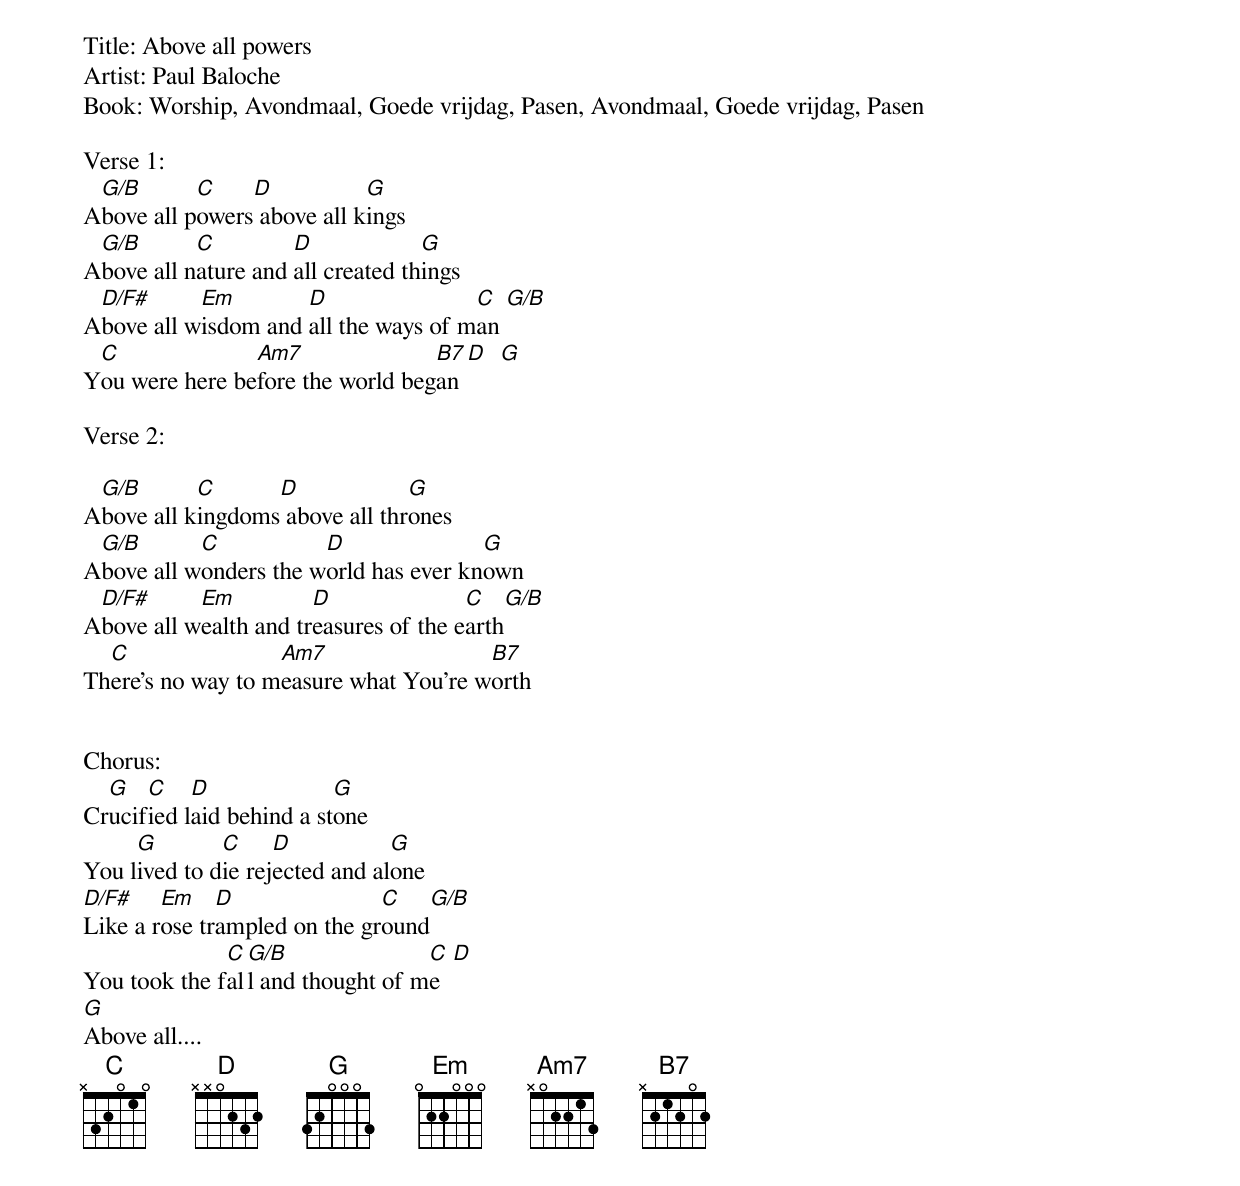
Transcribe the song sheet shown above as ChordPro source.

Title: Above all powers
Artist: Paul Baloche
Book: Worship, Avondmaal, Goede vrijdag, Pasen, Avondmaal, Goede vrijdag, Pasen

Verse 1:
A[G/B]bove all p[C]owers[D] above all k[G]ings
A[G/B]bove all n[C]ature and [D]all created th[G]ings
A[D/F#]bove all w[Em]isdom and [D]all the ways of m[C]an [G/B]
Y[C]ou were here be[Am7]fore the world beg[B7]an [D]  [G]

Verse 2:

A[G/B]bove all k[C]ingdoms[D] above all thr[G]ones
A[G/B]bove all w[C]onders the w[D]orld has ever kn[G]own
A[D/F#]bove all w[Em]ealth and tr[D]easures of the e[C]arth[G/B]
Th[C]ere's no way to m[Am7]easure what You're w[B7]orth


Chorus:
Cr[G]ucif[C]ied l[D]aid behind a st[G]one
You l[G]ived to d[C]ie rej[D]ected and al[G]one
[D/F#]Like a r[Em]ose tr[D]ampled on the gr[C]ound[G/B]
You took the f[C]al[G/B]l and thought of m[C]e  [D]
[G]
Above all....
